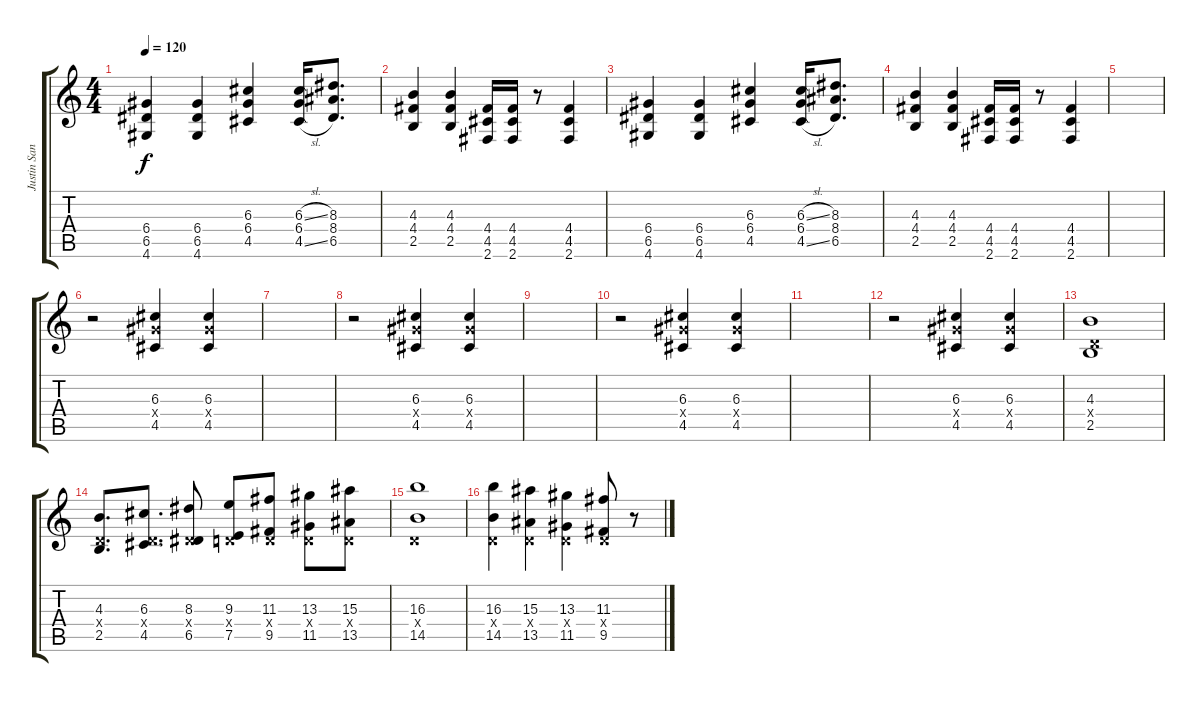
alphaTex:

\track ("Justin Sane" "Justin San") {instrument overdrivenguitar}
\staff {score tabs}
\tuning (E4 B3 G3 D3 A2 E2) {hide}
\ts (4 4)
\tempo 120
\clef g2
\ks c
(6.4 6.5 4.6).4{dy f} (6.4 6.5 4.6).4 (6.3 6.4 4.5).4 (6.3{sl} 6.4 4.5{sl}).16 (8.3 8.4 6.5).8{d} |
(4.3 4.4 2.5).4 (4.3 4.4 2.5).4 (4.4 4.5 2.6).16 (4.4 4.5 2.6).16 r.8 (4.4 4.5 2.6).4 |
(6.4 6.5 4.6).4 (6.4 6.5 4.6).4 (6.3 6.4 4.5).4 (6.3{sl} 6.4 4.5{sl}).16 (8.3 8.4 6.5).8{d} |
(4.3 4.4 2.5).4 (4.3 4.4 2.5).4 (4.4 4.5 2.6).16 (4.4 4.5 2.6).16 r.8 (4.4 4.5 2.6).4 |
|
r.2 (6.3 6.4{x} 4.5).4 (6.3 6.4{x} 4.5).4 |
|
r.2 (6.3 6.4{x} 4.5).4 (6.3 6.4{x} 4.5).4 |
|
r.2 (6.3 6.4{x} 4.5).4 (6.3 6.4{x} 4.5).4 |
|
r.2 (6.3 6.4{x} 4.5).4 (6.3 6.4{x} 4.5).4 |
(4.3 0.4{x} 2.5).1 |
(4.3 0.4{x} 2.5).8{d} (6.3 0.4{x} 4.5).8{d} (8.3 0.4{x} 6.5).8 (9.3 0.4{x} 7.5).8 (11.3 0.4{x} 9.5).8 (13.3 0.4{x} 11.5).8 (15.3 0.4{x} 13.5).8 |
(16.3 0.4{x} 14.5).1 |
(16.3 0.4{x} 14.5).4 (15.3 0.4{x} 13.5).4 (13.3 0.4{x} 11.5).4 (11.3 0.4{x} 9.5).8 r.8
